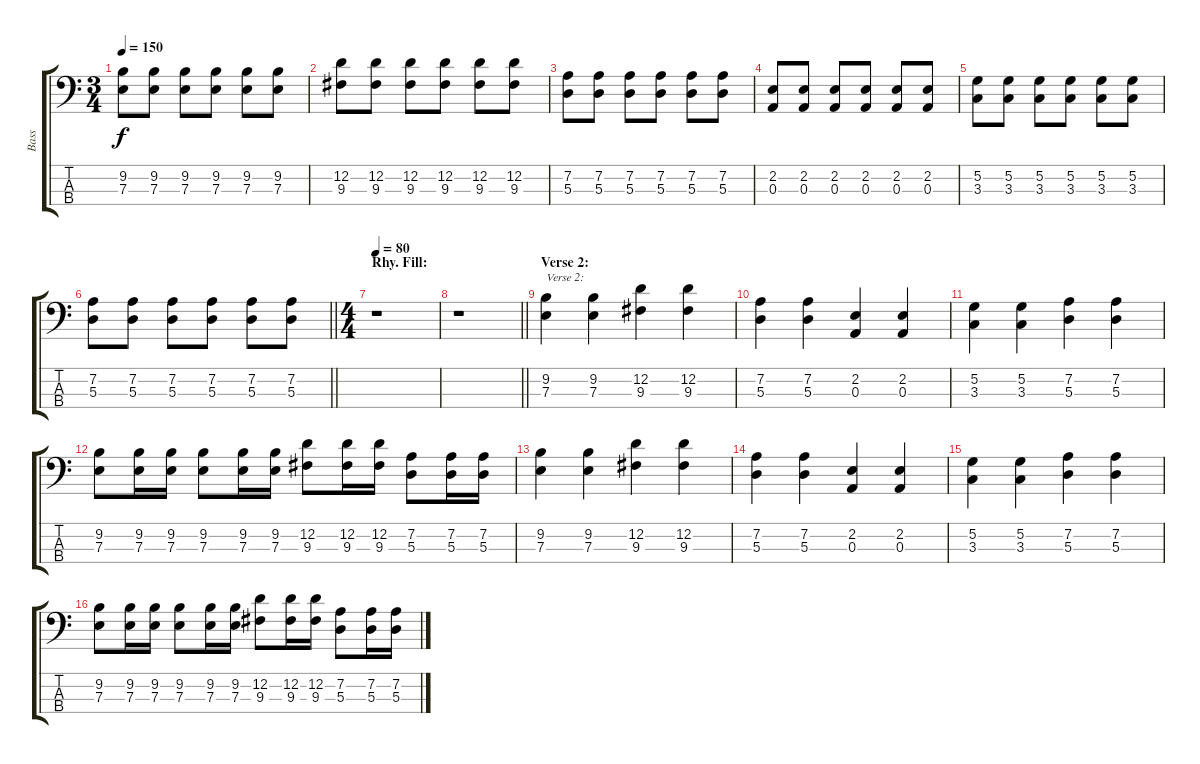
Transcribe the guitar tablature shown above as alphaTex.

\track ("Bass" "Bass") {instrument electricbassfinger}
\staff {score tabs}
\tuning (G2 D2 A1 E1) {hide}
\ts (3 4)
\tempo 150
\clef f4
\ks c
(9.2 7.3).8{dy f} (9.2 7.3).8 (9.2 7.3).8 (9.2 7.3).8 (9.2 7.3).8 (9.2 7.3).8 |
(12.2 9.3).8 (12.2 9.3).8 (12.2 9.3).8 (12.2 9.3).8 (12.2 9.3).8 (12.2 9.3).8 |
(7.2 5.3).8 (7.2 5.3).8 (7.2 5.3).8 (7.2 5.3).8 (7.2 5.3).8 (7.2 5.3).8 |
(2.2 0.3).8 (2.2 0.3).8 (2.2 0.3).8 (2.2 0.3).8 (2.2 0.3).8 (2.2 0.3).8 |
(5.2 3.3).8 (5.2 3.3).8 (5.2 3.3).8 (5.2 3.3).8 (5.2 3.3).8 (5.2 3.3).8 |
\barLineRight lightlight
(7.2 5.3).8 (7.2 5.3).8 (7.2 5.3).8 (7.2 5.3).8 (7.2 5.3).8 (7.2 5.3).8 |
\ts (4 4)
\section ("" "Rhy. Fill:")
\tempo 150
\tempo 80
r.1 |
\barLineRight lightlight
r.1 |
\section ("" "Verse 2:")
(9.2 7.3).4{txt "Verse 2:"} (9.2 7.3).4 (12.2 9.3).4 (12.2 9.3).4 |
(7.2 5.3).4 (7.2 5.3).4 (2.2 0.3).4 (2.2 0.3).4 |
(5.2 3.3).4 (5.2 3.3).4 (7.2 5.3).4 (7.2 5.3).4 |
(9.2 7.3).8 (9.2 7.3).16 (9.2 7.3).16 (9.2 7.3).8 (9.2 7.3).16 (9.2 7.3).16 (12.2 9.3).8 (12.2 9.3).16 (12.2 9.3).16 (7.2 5.3).8 (7.2 5.3).16 (7.2 5.3).16 |
(9.2 7.3).4 (9.2 7.3).4 (12.2 9.3).4 (12.2 9.3).4 |
(7.2 5.3).4 (7.2 5.3).4 (2.2 0.3).4 (2.2 0.3).4 |
(5.2 3.3).4 (5.2 3.3).4 (7.2 5.3).4 (7.2 5.3).4 |
(9.2 7.3).8 (9.2 7.3).16 (9.2 7.3).16 (9.2 7.3).8 (9.2 7.3).16 (9.2 7.3).16 (12.2 9.3).8 (12.2 9.3).16 (12.2 9.3).16 (7.2 5.3).8 (7.2 5.3).16 (7.2 5.3).16
